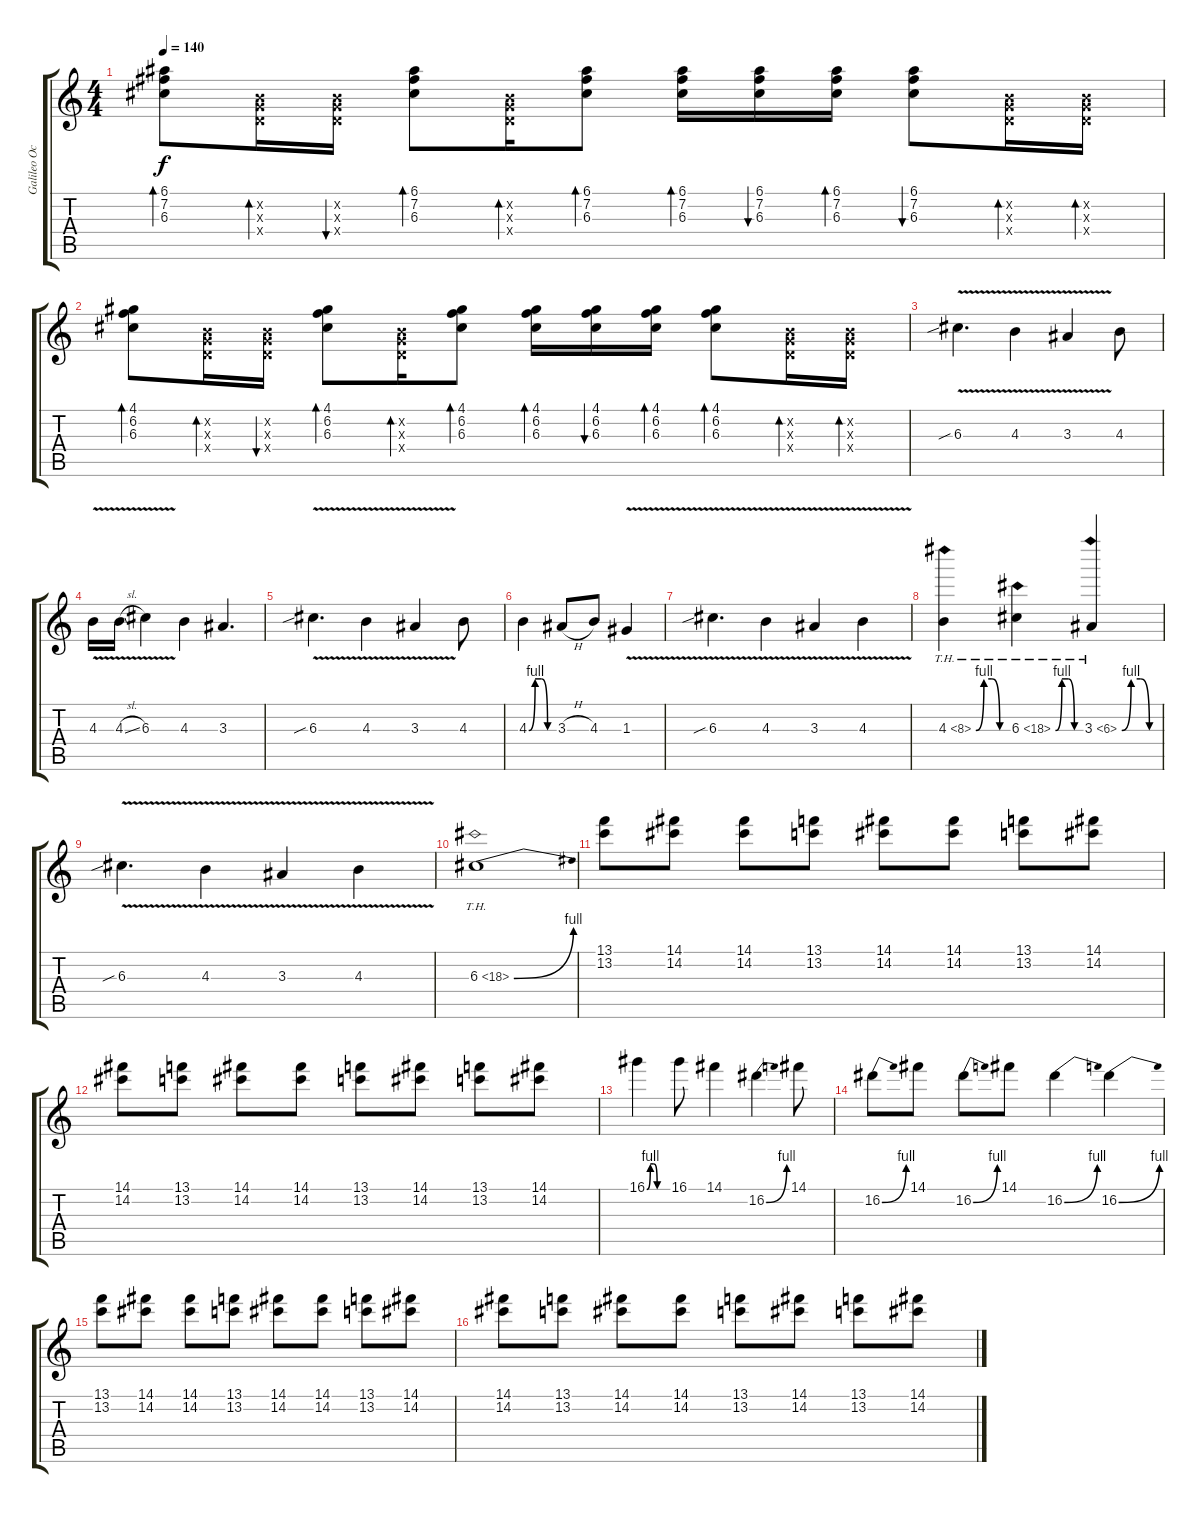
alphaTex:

\track ("Galileo Ochoa" "Galileo Oc") {instrument overdrivenguitar}
\staff {score tabs}
\tuning (E4 B3 G3 D3 A2 E2) {hide}
\ts (4 4)
\tempo 140
\clef g2
\ks c
(6.1 7.2 6.3).8{bd 60 dy f} (0.2{x} 0.3{x} 0.4{x}).16{bd 60} (0.2{x} 0.3{x} 0.4{x}).16{bu 60} (6.1 7.2 6.3).8{bd 60} (0.2{x} 0.3{x} 0.4{x}).16{bd 60} (6.1 7.2 6.3).8{bd 60} (6.1 7.2 6.3).16{bd 60} (6.1 7.2 6.3).16{bu 60} (6.1 7.2 6.3).16{bd 60} (6.1 7.2 6.3).8{bu 60} (0.2{x} 0.3{x} 0.4{x}).16{bd 60} (0.2{x} 0.3{x} 0.4{x}).16{bd 60} |
(4.1 6.2 6.3).8{bd 60} (0.2{x} 0.3{x} 0.4{x}).16{bd 60} (0.2{x} 0.3{x} 0.4{x}).16{bu 60} (4.1 6.2 6.3).8{bd 60} (0.2{x} 0.3{x} 0.4{x}).16{bd 60} (4.1 6.2 6.3).8{bd 60} (4.1 6.2 6.3).16{bd 60} (4.1 6.2 6.3).16{bu 60} (4.1 6.2 6.3).16{bd 60} (4.1 6.2 6.3).8{bd 60} (0.2{x} 0.3{x} 0.4{x}).16{bd 60} (0.2{x} 0.3{x} 0.4{x}).16{bd 60} |
6.3{v sib}.4{d} 4.3{v}.4 3.3{v}.4 4.3.8 |
4.3{v}.16 4.3{v sl}.16 6.3{v}.4 4.3.4 3.3.4{d} |
6.3{v sib}.4{d} 4.3{v}.4 3.3{v}.4 4.3.8 |
4.3{be (custom 0 0 15 4 30 4 45 0 60 0)}.4 3.3{h}.8 4.3.8 1.3{v}.4 |
6.3{v sib}.4{d} 4.3{v}.4 3.3{v}.4 4.3{v}.4 |
4.3{be (custom 0 0 15 4 30 4 45 0 60 0) th 4}.4 6.3{be (custom 0 0 15 4 30 4 45 0 60 0) th 12}.4 3.3{be (custom 0 0 15 4 30 4 45 0 60 0) th 3}.4 |
6.3{v sib}.4{d} 4.3{v}.4 3.3{v}.4 4.3{v}.4 |
6.3{be (bend 0 0 60 4) th 12}.1 |
(13.1 13.2).8 (14.1 14.2).8 (14.1 14.2).8 (13.1 13.2).8 (14.1 14.2).8 (14.1 14.2).8 (13.1 13.2).8 (14.1 14.2).8 |
(14.1 14.2).8 (13.1 13.2).8 (14.1 14.2).8 (14.1 14.2).8 (13.1 13.2).8 (14.1 14.2).8 (13.1 13.2).8 (14.1 14.2).8 |
16.1{be (custom 0 0 10 4 20 4 30 0 60 0)}.4 16.1.8 14.1.4 16.2{be (bend 0 0 60 4)}.4 14.1.8 |
16.2{be (bend 0 0 60 4)}.8 14.1.8 16.2{be (bend 0 0 60 4)}.8 14.1.8 16.2{be (bend 0 0 60 4)}.4 16.2{be (bend 0 0 60 4)}.4 |
(13.1 13.2).8 (14.1 14.2).8 (14.1 14.2).8 (13.1 13.2).8 (14.1 14.2).8 (14.1 14.2).8 (13.1 13.2).8 (14.1 14.2).8 |
(14.1 14.2).8 (13.1 13.2).8 (14.1 14.2).8 (14.1 14.2).8 (13.1 13.2).8 (14.1 14.2).8 (13.1 13.2).8 (14.1 14.2).8
